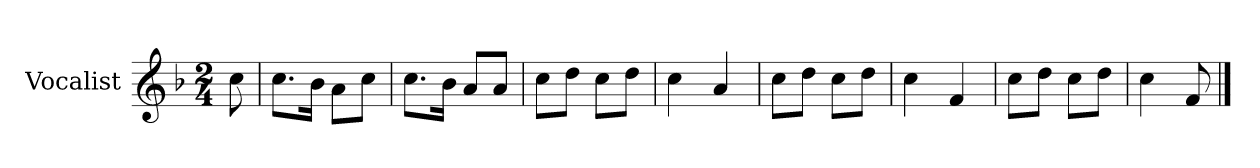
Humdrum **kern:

**kern
*part1
*staff1
*I"Vocalist
*k[b-]
*F:
*M2/4
=
8cc
=1
8.ccL
16b-Jk
8aL
8ccJ
=2
8.ccL
16b-Jk
8aL
8aJ
=3
8ccL
8ddJ
8ccL
8ddJ
=4
4cc
4a
=5
8ccL
8ddJ
8ccL
8ddJ
=6
4cc
4f
=7
8ccL
8ddJ
8ccL
8ddJ
=8
4cc
8f
==
*-
